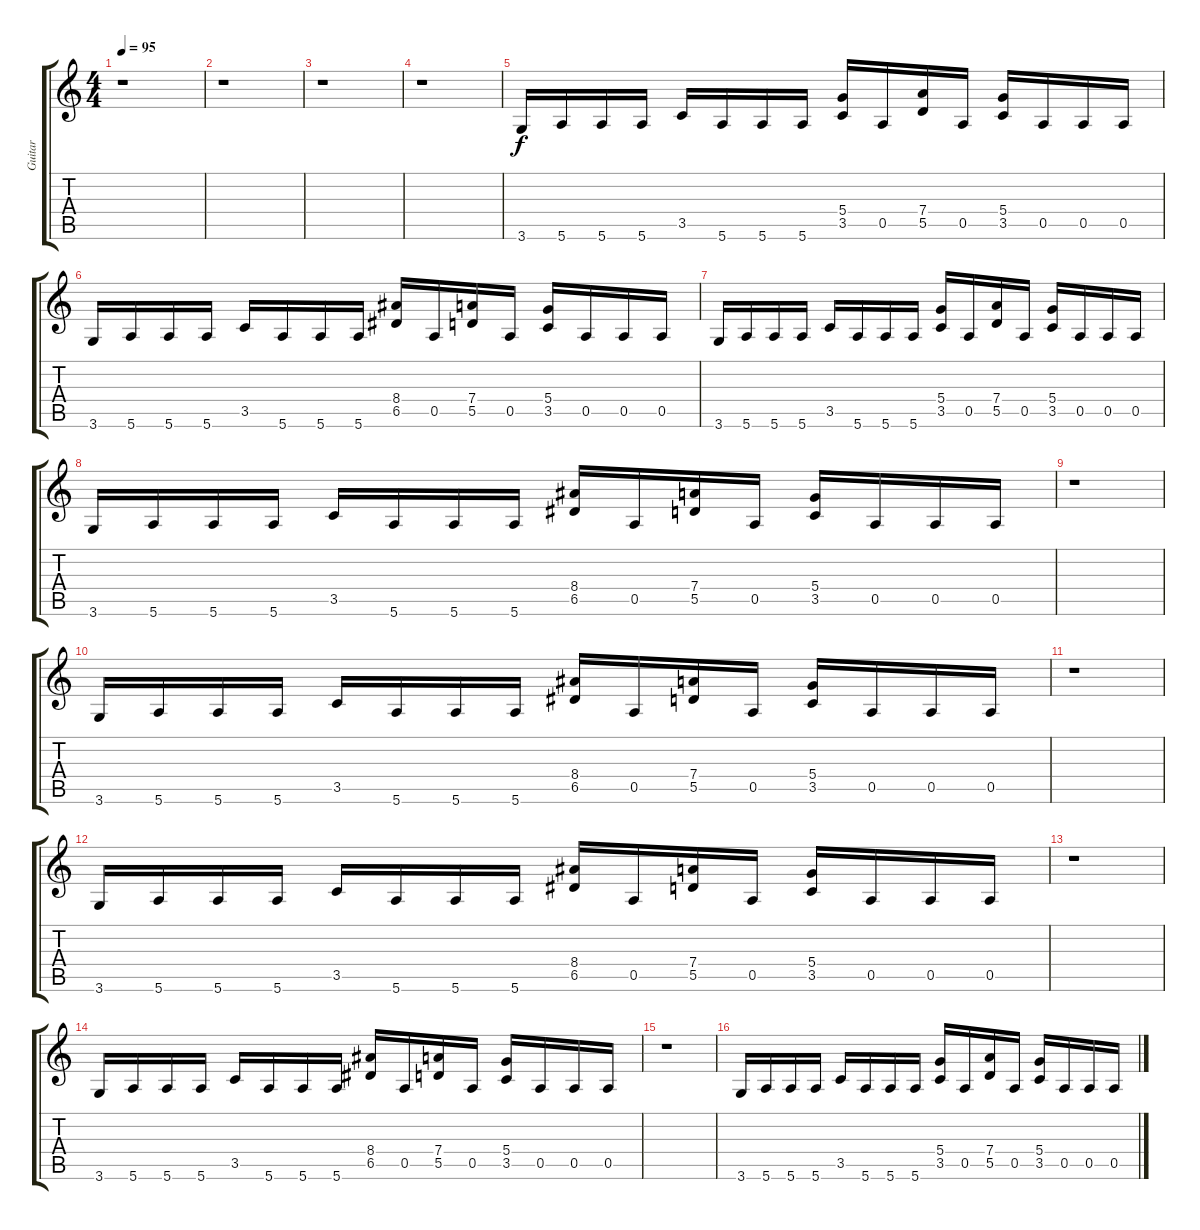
\track ("Guitar" "Guitar") {instrument overdrivenguitar}
\staff {score tabs}
\tuning (E4 B3 G3 D3 A2 E2) {hide}
\ts (4 4)
\tempo 95
\clef g2
\ks c
r.1{dy f instrument overdrivenguitar} |
r.1 |
r.1 |
r.1 |
3.6.16 5.6.16 5.6.16 5.6.16 3.5.16 5.6.16 5.6.16 5.6.16 (5.4 3.5).16 0.5.16 (7.4 5.5).16 0.5.16 (5.4 3.5).16 0.5.16 0.5.16 0.5.16 |
3.6.16 5.6.16 5.6.16 5.6.16 3.5.16 5.6.16 5.6.16 5.6.16 (8.4 6.5).16 0.5.16 (7.4 5.5).16 0.5.16 (5.4 3.5).16 0.5.16 0.5.16 0.5.16 |
3.6.16 5.6.16 5.6.16 5.6.16 3.5.16 5.6.16 5.6.16 5.6.16 (5.4 3.5).16 0.5.16 (7.4 5.5).16 0.5.16 (5.4 3.5).16 0.5.16 0.5.16 0.5.16 |
3.6.16 5.6.16 5.6.16 5.6.16 3.5.16 5.6.16 5.6.16 5.6.16 (8.4 6.5).16 0.5.16 (7.4 5.5).16 0.5.16 (5.4 3.5).16 0.5.16 0.5.16 0.5.16 |
r.1 |
3.6.16 5.6.16 5.6.16 5.6.16 3.5.16 5.6.16 5.6.16 5.6.16 (8.4 6.5).16 0.5.16 (7.4 5.5).16 0.5.16 (5.4 3.5).16 0.5.16 0.5.16 0.5.16 |
r.1 |
3.6.16 5.6.16 5.6.16 5.6.16 3.5.16 5.6.16 5.6.16 5.6.16 (8.4 6.5).16 0.5.16 (7.4 5.5).16 0.5.16 (5.4 3.5).16 0.5.16 0.5.16 0.5.16 |
r.1 |
3.6.16 5.6.16 5.6.16 5.6.16 3.5.16 5.6.16 5.6.16 5.6.16 (8.4 6.5).16 0.5.16 (7.4 5.5).16 0.5.16 (5.4 3.5).16 0.5.16 0.5.16 0.5.16 |
r.1 |
3.6.16 5.6.16 5.6.16 5.6.16 3.5.16 5.6.16 5.6.16 5.6.16 (5.4 3.5).16 0.5.16 (7.4 5.5).16 0.5.16 (5.4 3.5).16 0.5.16 0.5.16 0.5.16
